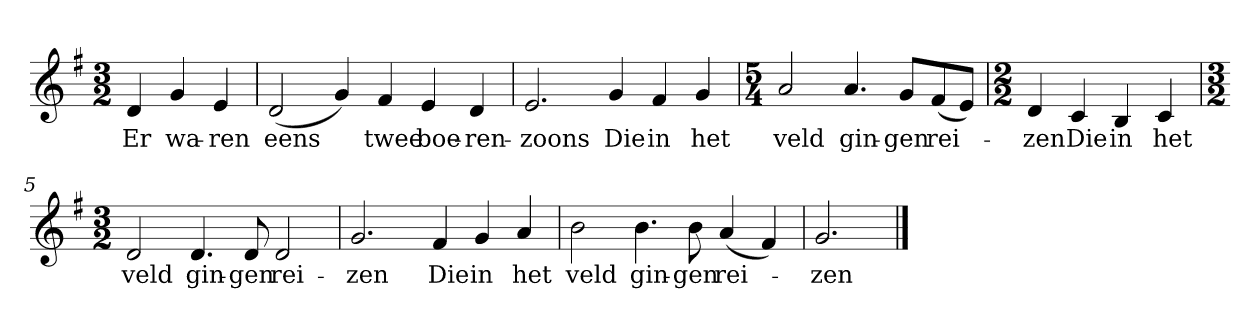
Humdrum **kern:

**kern	**text
*part1	*part1
*staff1	*staff1
*clefG2	*
*k[f#]	*
*G:	*
*M3/2	*
*MM120	*
=	=
4d	Er
4g	wa-
4e	-ren
=1	=1
(2d	eens
4g)	.
4f#	twee
4e	boe-
4d	-ren-
=2	=2
2.e	-zoons
4g	Die
4f#	in
4g	het
=3	=3
*M5/4	*
2a	veld
4.a	gin-
8g/L	-gen
(8f#/	rei-
8e/J)	.
=4	=4
*M2/2	*
4d	-zen
4c	Die
4B	in
4c	het
=5	=5
*M3/2	*
2d	veld
4.d	gin-
8d	-gen
2d	rei-
=6	=6
2.g	-zen
4f#	Die
4g	in
4a	het
=7	=7
2b	veld
4.b	gin-
8b	-gen
(4a	rei-
4f#)	.
=8	=8
2.g	-zen
==	==
*-	*-
